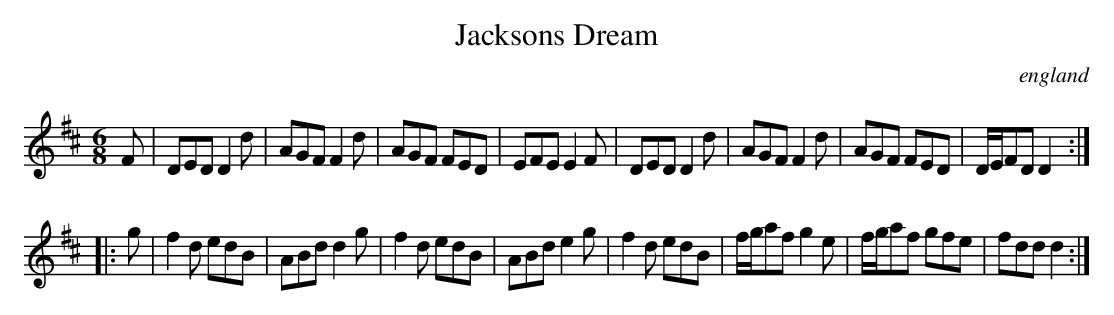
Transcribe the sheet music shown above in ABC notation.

X:1
T:Jacksons Dream
O:england
M:6/8
K:D
F | DED D2d | AGF F2d | AGF FED | EFE E2F | \
DED D2d | AGF F2d | AGF FED | D/2E/2FD D2 :|
|:g | f2d edB | ABd d2g | f2d edB | ABd e2g | \
f2d edB | f/2g/2af g2e | f/2g/2af gfe | fdd d2 :|
